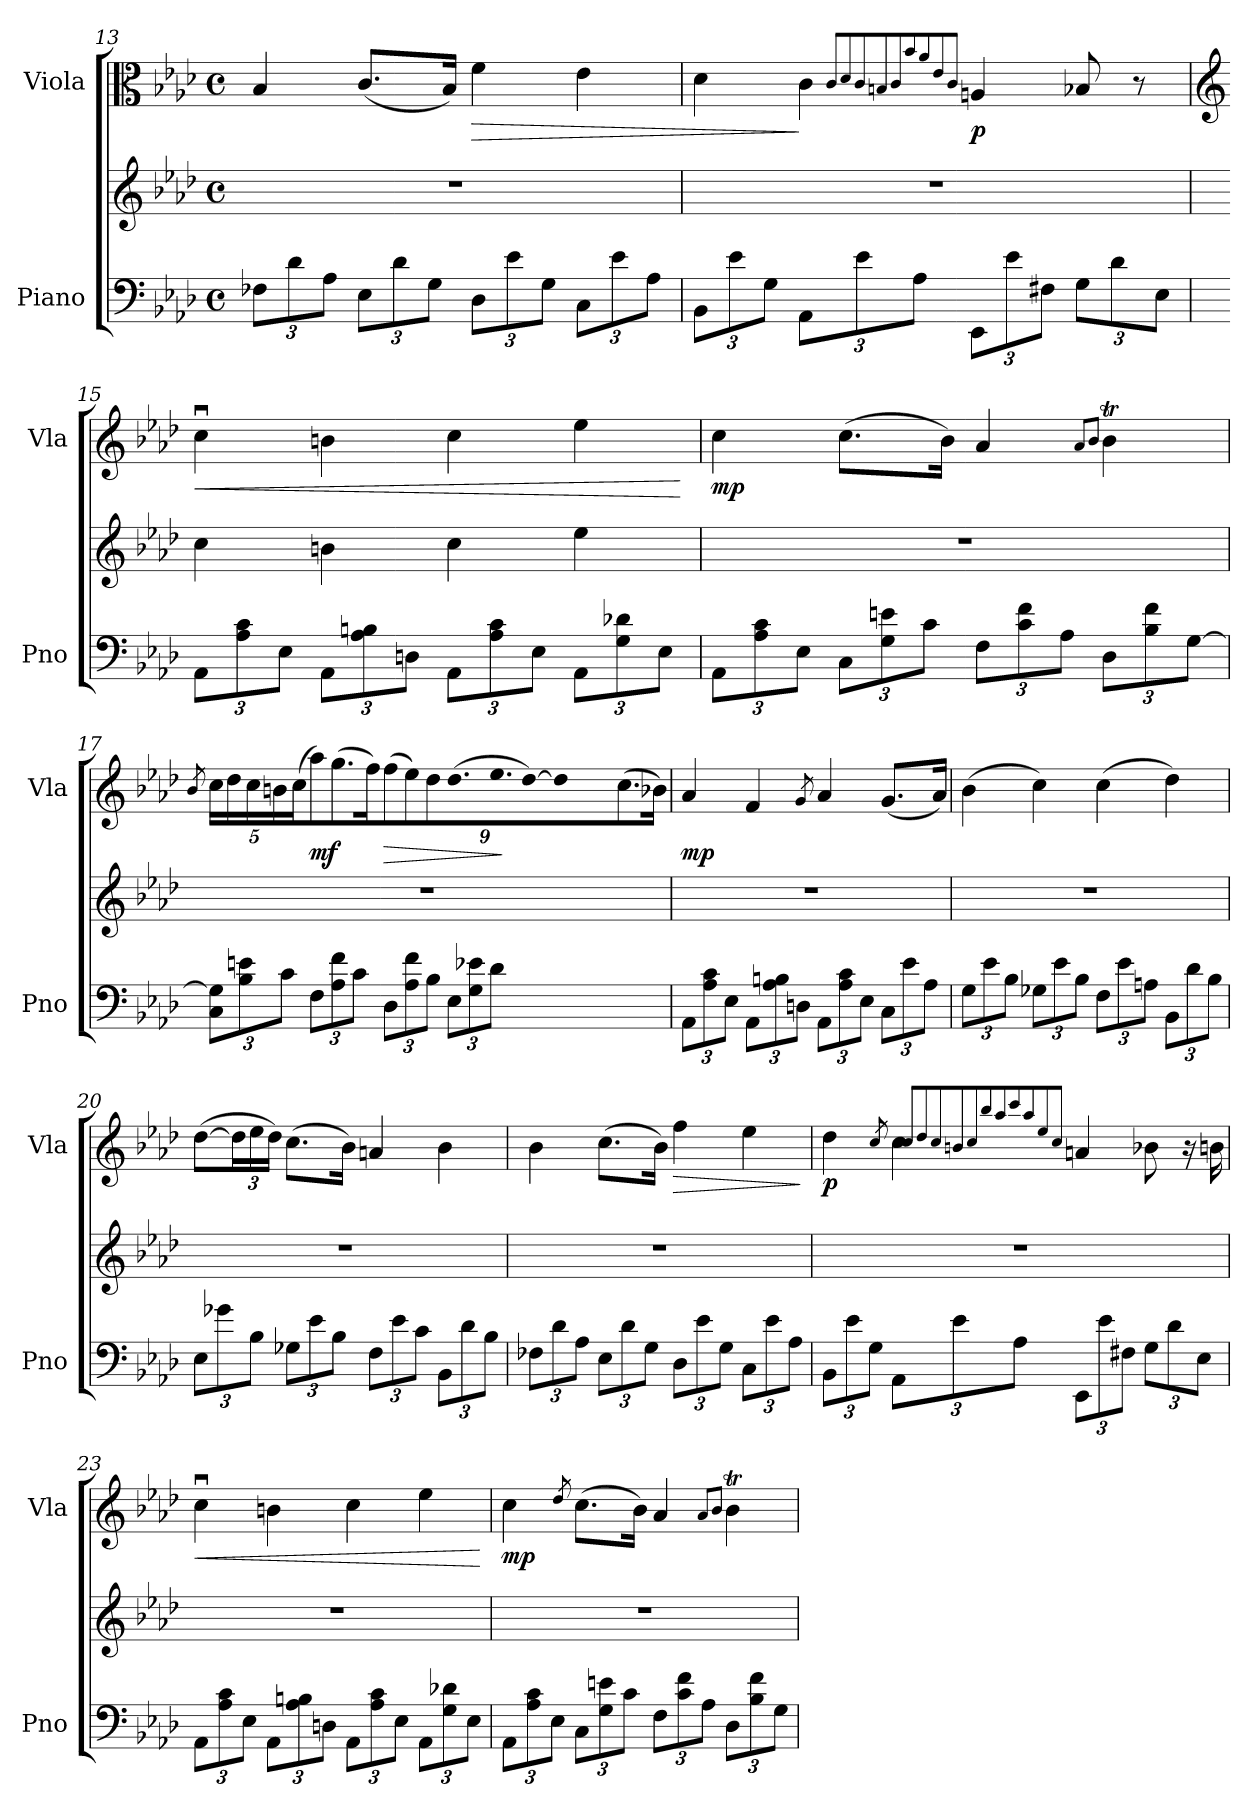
**kern	**kern	**kern	**dynam
*part2	*part2	*part1	*part1
*staff3	*staff2	*staff1	*staff1
*I"Piano	*	*I"Viola	*
*I'Pno	*	*I'Vla	*
*clefF4	*clefG2	*clefC3	*
*k[b-e-a-d-]	*k[b-e-a-d-]	*k[b-e-a-d-]	*
*M4/4	*M4/4	*M4/4	*
*met(c)	*met(c)	*met(c)	*
*Xbrackettup	*	*	*
=13	=13	=13	=13
12F-X\L	1r	4B-/	.
12d-\	.	.	.
12A-\J	.	.	.
12E-\L	.	(8.c/L	.
12d-\	.	.	.
12G\J	.	.	.
.	.	16B-/Jk)	.
!	!	!	!LO:HP:b
12D-\L	.	4f\	>
12e-\	.	.	.
12G\J	.	.	.
12C\L	.	4e-\	.
12e-\	.	.	.
12A-\J	.	.	.
=14	=14	=14	=14
12BB-\L	1r	4d-\	.
12e-\	.	.	.
12G\J	.	.	.
12AA-\L	.	4c\	]
12e-\	.	.	.
12A-\J	.	.	.
.	.	8qc/L	.
.	.	8qd-/	.
.	.	8qc/	.
.	.	8qBn/	.
.	.	8qc/	.
.	.	8qb-/	.
.	.	8qa-/	.
.	.	8qe-/	.
.	.	8qc/J	.
!	!	!	!LO:DY:b
12EE-\L	.	4An/	p
12e-\	.	.	.
12F#X\J	.	.	.
12G\L	.	8B-X/	.
12d-\	.	.	.
.	.	8r	.
12E-\J	.	.	.
!!LO:PB:g=z
=15	=15	=15	=15
*	*	*clefG2	*
!	!	!	!LO:HP:b
12AA-\L	4cc\	4ccu\	<
12A-\ 12c\	.	.	.
12E-\J	.	.	.
12AA-\L	4bn\	4bn\	.
12A-\ 12Bn\	.	.	.
12Dn\J	.	.	.
12AA-\L	4cc\	4cc\	.
12A-\ 12c\	.	.	.
12E-\J	.	.	.
12AA-\L	4ee-\	4ee-\	.
12G\ 12d-X\	.	.	.
12E-\J	.	.	.
.	.	.	[
=16	=16	=16	=16
!	!	!	!LO:DY:b
12AA-\L	1r	4cc\	mp
12A-\ 12c\	.	.	.
12E-\J	.	.	.
12C\L	.	(8.cc\L	.
12G\ 12en\	.	.	.
12c\J	.	.	.
.	.	16b-\Jk)	.
12F\L	.	4a-/	.
12c\ 12f\	.	.	.
12A-\J	.	.	.
.	.	8qa-/L	.
.	.	8qb-/J	.
12D-\L	.	4b-T\	.
12B-\ 12f\	.	.	.
[12G\J	.	.	.
=17	=17	=17	=17
.	.	8qb-/	.
*	*	*Xbrackettup	*
12C\ 12G\]L	1r	20cc\LL	.
.	.	20dd-\	.
12B-\ 12en\	.	.	.
.	.	20cc\	.
.	.	20bn\	.
12c\J	.	.	.
.	.	(20cc\JJ	.
!	!	!	!LO:DY:b
12F\L	.	12aa-\L)	mf
12A-\ 12f\	.	(12.gg\	.
12c\J	.	.	.
.	.	24ff\Jk)	.
!	!	!	!LO:HP:b
12D-\L	.	(12ff\L	>
12A-\ 12f\	.	12ee-\)	.
12B-\J	.	12dd-\J	.
!	!	!LO:N:vis=32.	!
12E-\L	.	(1920%53dd-\LL	.
!	!	!LO:N:vis=32.	!
.	.	1920%53ee-\	.
.	.	[960%7dd-\J)	.
.	.	640%13dd-\J]	.
.	.	1920ryy	.
12G\ 12e-X\	.	(12.cc\	.
12d-\J	.	.	.
.	.	24b-X\Jk)	.
.	.	.	]
!!LO:LB:g=z
=18	=18	=18	=18
!	!	!	!LO:DY:b
12AA-\L	1r	4a-/	mp
12A-\ 12c\	.	.	.
12E-\J	.	.	.
12AA-\L	.	4f/	.
12A-\ 12Bn\	.	.	.
12Dn\J	.	.	.
.	.	8qg/	.
12AA-\L	.	4a-/	.
12A-\ 12c\	.	.	.
12E-\J	.	.	.
12C\L	.	(8.g/L	.
12e-\	.	.	.
12A-\J	.	.	.
.	.	16a-/Jk)	.
=19	=19	=19	=19
12G\L	1r	(4b-\	.
12e-\	.	.	.
12B-\J	.	.	.
12G-X\L	.	4cc\)	.
12e-\	.	.	.
12B-\J	.	.	.
12F\L	.	(4cc\	.
12e-\	.	.	.
12An\J	.	.	.
12BB-\L	.	4dd-\)	.
12d-\	.	.	.
12B-\J	.	.	.
=20	=20	=20	=20
12E-\L	1r	([8dd-\L	.
12g-X\	.	.	.
.	.	24dd-\L]	.
12B-\J	.	24ee-\	.
.	.	24dd-\JJ)	.
12G-X\L	.	(8.cc\L	.
12e-\	.	.	.
12B-\J	.	.	.
.	.	16b-\Jk)	.
12F\L	.	4an/	.
12e-\	.	.	.
12c\J	.	.	.
12BB-\L	.	4b-\	.
12d-\	.	.	.
12B-\J	.	.	.
=21	=21	=21	=21
12F-X\L	1r	4b-\	.
12d-\	.	.	.
12A-\J	.	.	.
12E-\L	.	(8.cc\L	.
12d-\	.	.	.
12G\J	.	.	.
.	.	16b-\Jk)	.
!	!	!	!LO:HP:b
12D-\L	.	4ff\	>
12e-\	.	.	.
12G\J	.	.	.
12C\L	.	4ee-\	.
12e-\	.	.	.
12A-\J	.	.	.
.	.	.	]
!!LO:LB:g=z
=22	=22	=22	=22
!	!	!	!LO:DY:b
12BB-\L	1r	4dd-\	p
12e-\	.	.	.
12G\J	.	.	.
.	.	8qcc/	.
12AA-\L	.	4cc\	.
12e-\	.	.	.
12A-\J	.	.	.
.	.	8qcc/L	.
.	.	8qdd-/	.
.	.	8qcc/	.
.	.	8qbn/	.
.	.	8qcc/	.
.	.	8qbb-/	.
.	.	8qaa-/	.
.	.	8qccc/	.
.	.	8qaa-/	.
.	.	8qee-/	.
.	.	8qcc/J	.
12EE-\L	.	4an/	.
12e-\	.	.	.
12F#X\J	.	.	.
12G\L	.	8b-X\	.
12d-\	.	.	.
.	.	16r	.
12E-\J	.	.	.
.	.	16bn\	.
=23	=23	=23	=23
!	!	!	!LO:HP:b
12AA-\L	1r	4ccu\	<
12A-\ 12c\	.	.	.
12E-\J	.	.	.
12AA-\L	.	4bn\	.
12A-\ 12Bn\	.	.	.
12Dn\J	.	.	.
12AA-\L	.	4cc\	.
12A-\ 12c\	.	.	.
12E-\J	.	.	.
12AA-\L	.	4ee-\	.
12G\ 12d-X\	.	.	.
12E-\J	.	.	.
.	.	.	[
=24	=24	=24	=24
!	!	!	!LO:DY:b
12AA-\L	1r	4cc\	mp
12A-\ 12c\	.	.	.
12E-\J	.	.	.
.	.	8qdd-/	.
12C\L	.	(8.cc\L	.
12G\ 12en\	.	.	.
12c\J	.	.	.
.	.	16b-\Jk)	.
12F\L	.	4a-/	.
12c\ 12f\	.	.	.
12A-\J	.	.	.
.	.	8qa-/L	.
.	.	8qb-/J	.
12D-\L	.	4b-T\	.
12B-\ 12f\	.	.	.
12G\J	.	.	.
=	=	=	=
*-	*-	*-	*-
